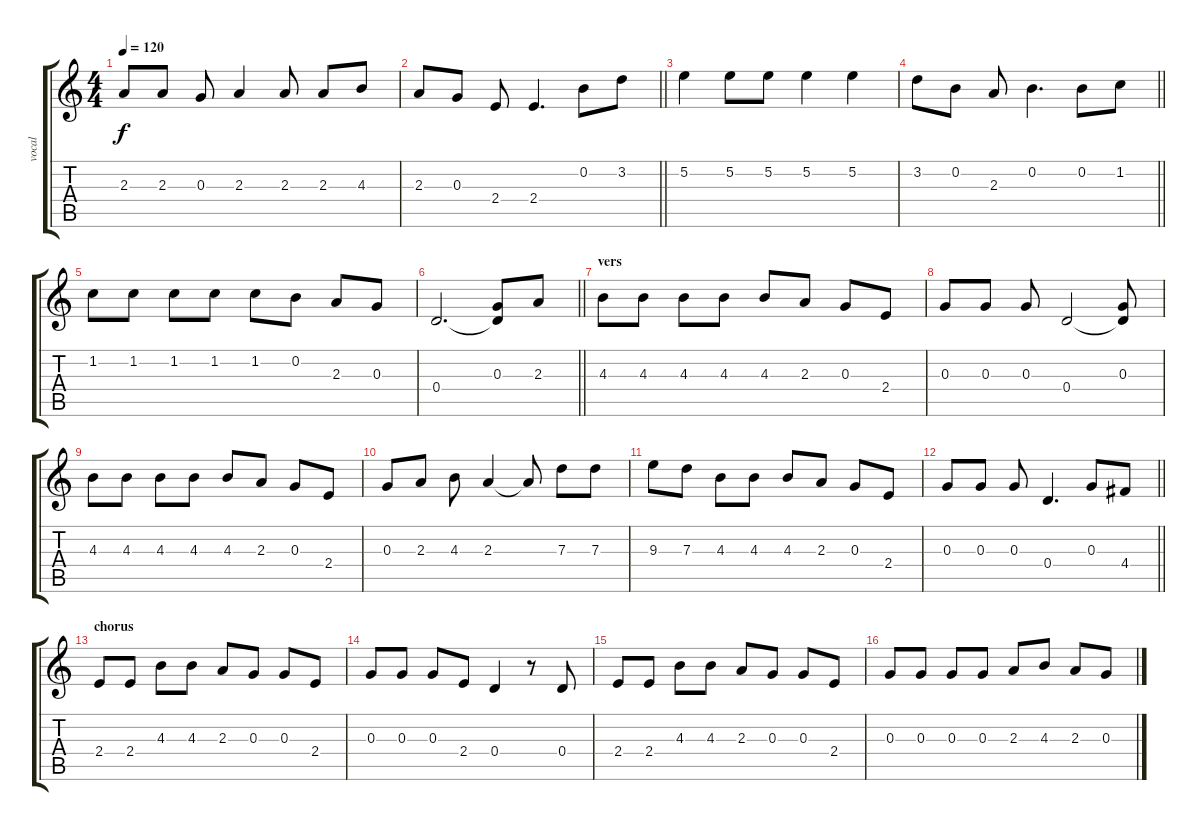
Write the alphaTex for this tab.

\track ("vocal" "vocal") {instrument acousticguitarsteel}
\staff {score tabs}
\tuning (E4 B3 G3 D3 A2 E2) {hide}
\ts (4 4)
\tempo 120
\clef g2
\ks c
2.3.8{dy f} 2.3.8 0.3.8 2.3.4 2.3.8 2.3.8 4.3.8 |
\barLineRight lightlight
2.3.8 0.3.8 2.4.8 2.4.4{d} 0.2.8 3.2.8 |
5.2.4 5.2.8 5.2.8 5.2.4 5.2.4 |
\barLineRight lightlight
3.2.8 0.2.8 2.3.8 0.2.4{d} 0.2.8 1.2.8 |
1.2.8 1.2.8 1.2.8 1.2.8 1.2.8 0.2.8 2.3.8 0.3.8 |
\barLineRight lightlight
0.4.2{d} (0.3 0.4{t}).8 2.3.8 |
\section ("" "vers")
4.3.8 4.3.8 4.3.8 4.3.8 4.3.8 2.3.8 0.3.8 2.4.8 |
0.3.8 0.3.8 0.3.8 0.4.2 (0.3 0.4{t}).8 |
4.3.8 4.3.8 4.3.8 4.3.8 4.3.8 2.3.8 0.3.8 2.4.8 |
0.3.8 2.3.8 4.3.8 2.3.4 2.3{t}.8 7.3.8 7.3.8 |
9.3.8 7.3.8 4.3.8 4.3.8 4.3.8 2.3.8 0.3.8 2.4.8 |
\barLineRight lightlight
0.3.8 0.3.8 0.3.8 0.4.4{d} 0.3.8 4.4.8 |
\section ("" "chorus")
2.4.8 2.4.8 4.3.8 4.3.8 2.3.8 0.3.8 0.3.8 2.4.8 |
0.3.8 0.3.8 0.3.8 2.4.8 0.4.4 r.8 0.4.8 |
2.4.8 2.4.8 4.3.8 4.3.8 2.3.8 0.3.8 0.3.8 2.4.8 |
0.3.8 0.3.8 0.3.8 0.3.8 2.3.8 4.3.8 2.3.8 0.3.8
